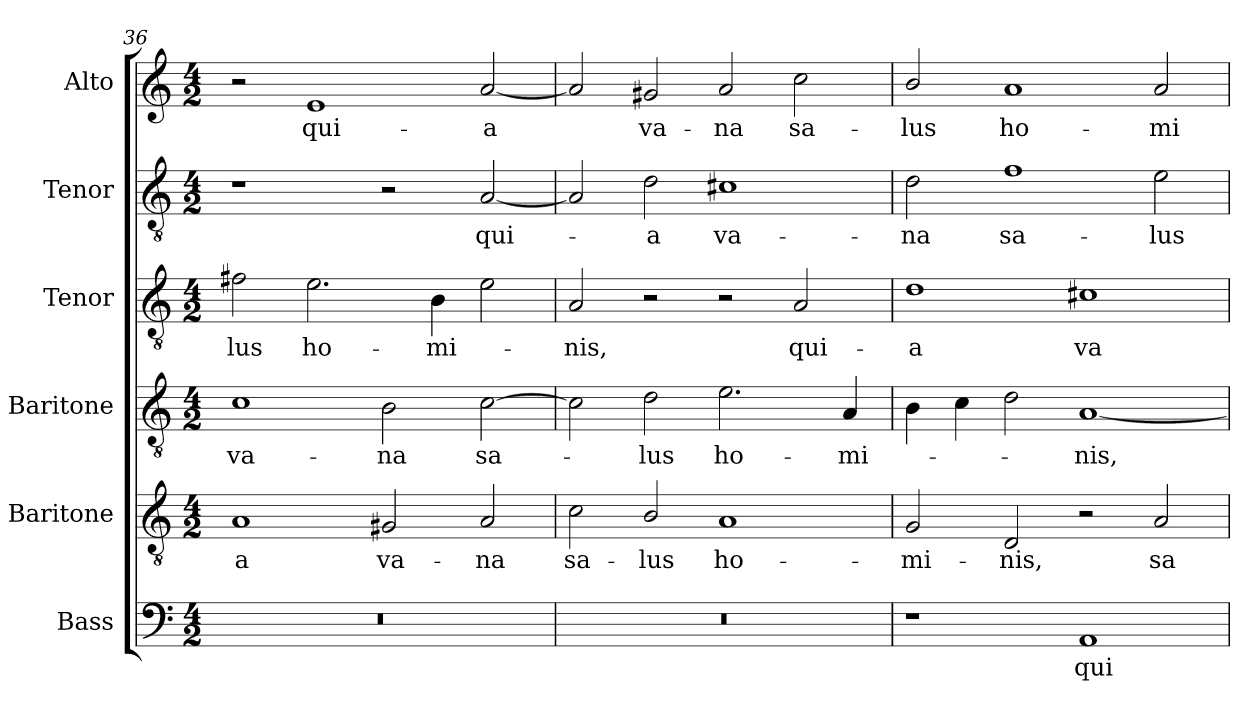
**kern	**text	**kern	**text	**kern	**text	**kern	**text	**kern	**text	**kern	**text
*part6	*part6	*part5	*part5	*part4	*part4	*part3	*part3	*part2	*part2	*part1	*part1
*staff6	*staff6	*staff5	*staff5	*staff4	*staff4	*staff3	*staff3	*staff2	*staff2	*staff1	*staff1
*I"Bass	*	*I"Baritone	*	*I"Baritone	*	*I"Tenor	*	*I"Tenor	*	*I"Alto	*
*I'B.	*	*I'Bar.	*	*I'Bar.	*	*I'T.	*	*I'T.	*	*I'A.	*
!!LO:LB:g=z
*clefF4	*	*clefGv2	*	*clefGv2	*	*clefGv2	*	*clefGv2	*	*clefG2	*
*	*	*ITrd7c12	*	*ITrd7c12	*	*ITrd7c12	*	*ITrd7c12	*	*	*
*k[]	*	*k[]	*	*k[]	*	*k[]	*	*k[]	*	*k[]	*
*C:	*	*C:	*	*C:	*	*C:	*	*C:	*	*C:	*
*M4/2	*	*M4/2	*	*M4/2	*	*M4/2	*	*M4/2	*	*M4/2	*
=36	=36	=36	=36	=36	=36	=36	=36	=36	=36	=36	=36
!LO:N:vis=1	!	!	!	!	!	!	!	!	!	!	!
!	!	!	!LO:LY:b:color=#000000	!	!	!	!	!	!	!	!
!	!	!	!	!	!LO:LY:b:color=#000000	!	!	!	!	!	!
!	!	!	!	!	!	!	!LO:LY:b:color=#000000	!	!	!	!
0r	.	1AAi	-a	1Ci	va-	2F#Xi\	-lus	1r	.	2r	.
!	!	!	!	!	!	!	!LO:LY:b:color=#000000	!	!	!	!
!	!	!	!	!	!	!	!	!	!	!	!LO:LY:b:color=#000000
.	.	.	.	.	.	2.Ei\	ho-	.	.	1ei	qui-
!	!	!	!LO:LY:b:color=#000000	!	!	!	!	!	!	!	!
!	!	!	!	!	!LO:LY:b:color=#000000	!	!	!	!	!	!
.	.	2GG#Xi/	va-	2BBi\	-na	.	.	2r	.	.	.
!	!	!	!	!	!	!	!LO:LY:b:color=#000000	!	!	!	!
.	.	.	.	.	.	4BBi\	-mi-	.	.	.	.
!	!	!	!LO:LY:b:color=#000000	!	!	!	!	!	!	!	!
!	!	!	!	!	!LO:LY:b:color=#000000	!	!	!	!	!	!
!	!	!	!	!	!	!	!	!	!LO:LY:b:color=#000000	!	!
!	!	!	!	!	!	!	!	!	!	!	!LO:LY:b:color=#000000
.	.	2AAi/	-na	[2Ci\	sa-	2Ei\	.	[2AAi/	qui-	[2ai/	-a
=37	=37	=37	=37	=37	=37	=37	=37	=37	=37	=37	=37
!LO:N:vis=1	!	!	!	!	!	!	!	!	!	!	!
!	!	!	!LO:LY:b:color=#000000	!	!	!	!	!	!	!	!
!	!	!	!	!	!	!	!LO:LY:b:color=#000000	!	!	!	!
0r	.	2Ci\	sa-	2Ci\]	.	2AAi/	-nis,	2AAi/]	.	2ai/]	.
!	!	!	!LO:LY:b:color=#000000	!	!	!	!	!	!	!	!
!	!	!	!	!	!LO:LY:b:color=#000000	!	!	!	!	!	!
!	!	!	!	!	!	!	!	!	!LO:LY:b:color=#000000	!	!
!	!	!	!	!	!	!	!	!	!	!	!LO:LY:b:color=#000000
.	.	2BBi/	-lus	2Di\	-lus	2r	.	2Di\	-a	2g#Xi/	va-
!	!	!	!LO:LY:b:color=#000000	!	!	!	!	!	!	!	!
!	!	!	!	!	!LO:LY:b:color=#000000	!	!	!	!	!	!
!	!	!	!	!	!	!	!	!	!LO:LY:b:color=#000000	!	!
!	!	!	!	!	!	!	!	!	!	!	!LO:LY:b:color=#000000
.	.	1AAi	ho-	2.Ei\	ho-	2r	.	1C#Xi	va-	2ai/	-na
!	!	!	!	!	!	!	!LO:LY:b:color=#000000	!	!	!	!
!	!	!	!	!	!	!	!	!	!	!	!LO:LY:b:color=#000000
.	.	.	.	.	.	2AAi/	qui-	.	.	2cci\	sa-
!	!	!	!	!	!LO:LY:b:color=#000000	!	!	!	!	!	!
.	.	.	.	4AAi/	-mi-	.	.	.	.	.	.
=38	=38	=38	=38	=38	=38	=38	=38	=38	=38	=38	=38
!	!	!	!LO:LY:b:color=#000000	!	!	!	!	!	!	!	!
!	!	!	!	!	!	!	!LO:LY:b:color=#000000	!	!	!	!
!	!	!	!	!	!	!	!	!	!LO:LY:b:color=#000000	!	!
!	!	!	!	!	!	!	!	!	!	!	!LO:LY:b:color=#000000
1r	.	2GGi/	-mi-	4BBi\	.	1Di	-a	2Di\	-na	2bi/	-lus
.	.	.	.	4Ci\	.	.	.	.	.	.	.
!	!	!	!LO:LY:b:color=#000000	!	!	!	!	!	!	!	!
!	!	!	!	!	!	!	!	!	!LO:LY:b:color=#000000	!	!
!	!	!	!	!	!	!	!	!	!	!	!LO:LY:b:color=#000000
.	.	2DDi/	-nis,	2Di\	.	.	.	1Fi	sa-	1ai	ho-
!	!LO:LY:b:color=#000000	!	!	!	!	!	!	!	!	!	!
!	!	!	!	!	!LO:LY:b:color=#000000	!	!	!	!	!	!
!	!	!	!	!	!	!	!LO:LY:b:color=#000000	!	!	!	!
1AAi	qui-	2r	.	[1AAi	-nis,	1C#Xi	va-	.	.	.	.
!	!	!	!LO:LY:b:color=#000000	!	!	!	!	!	!	!	!
!	!	!	!	!	!	!	!	!	!LO:LY:b:color=#000000	!	!
!	!	!	!	!	!	!	!	!	!	!	!LO:LY:b:color=#000000
.	.	2AAi/	sa-	.	.	.	.	2Ei\	-lus	2ai/	-mi-
=	=	=	=	=	=	=	=	=	=	=	=
*-	*-	*-	*-	*-	*-	*-	*-	*-	*-	*-	*-
